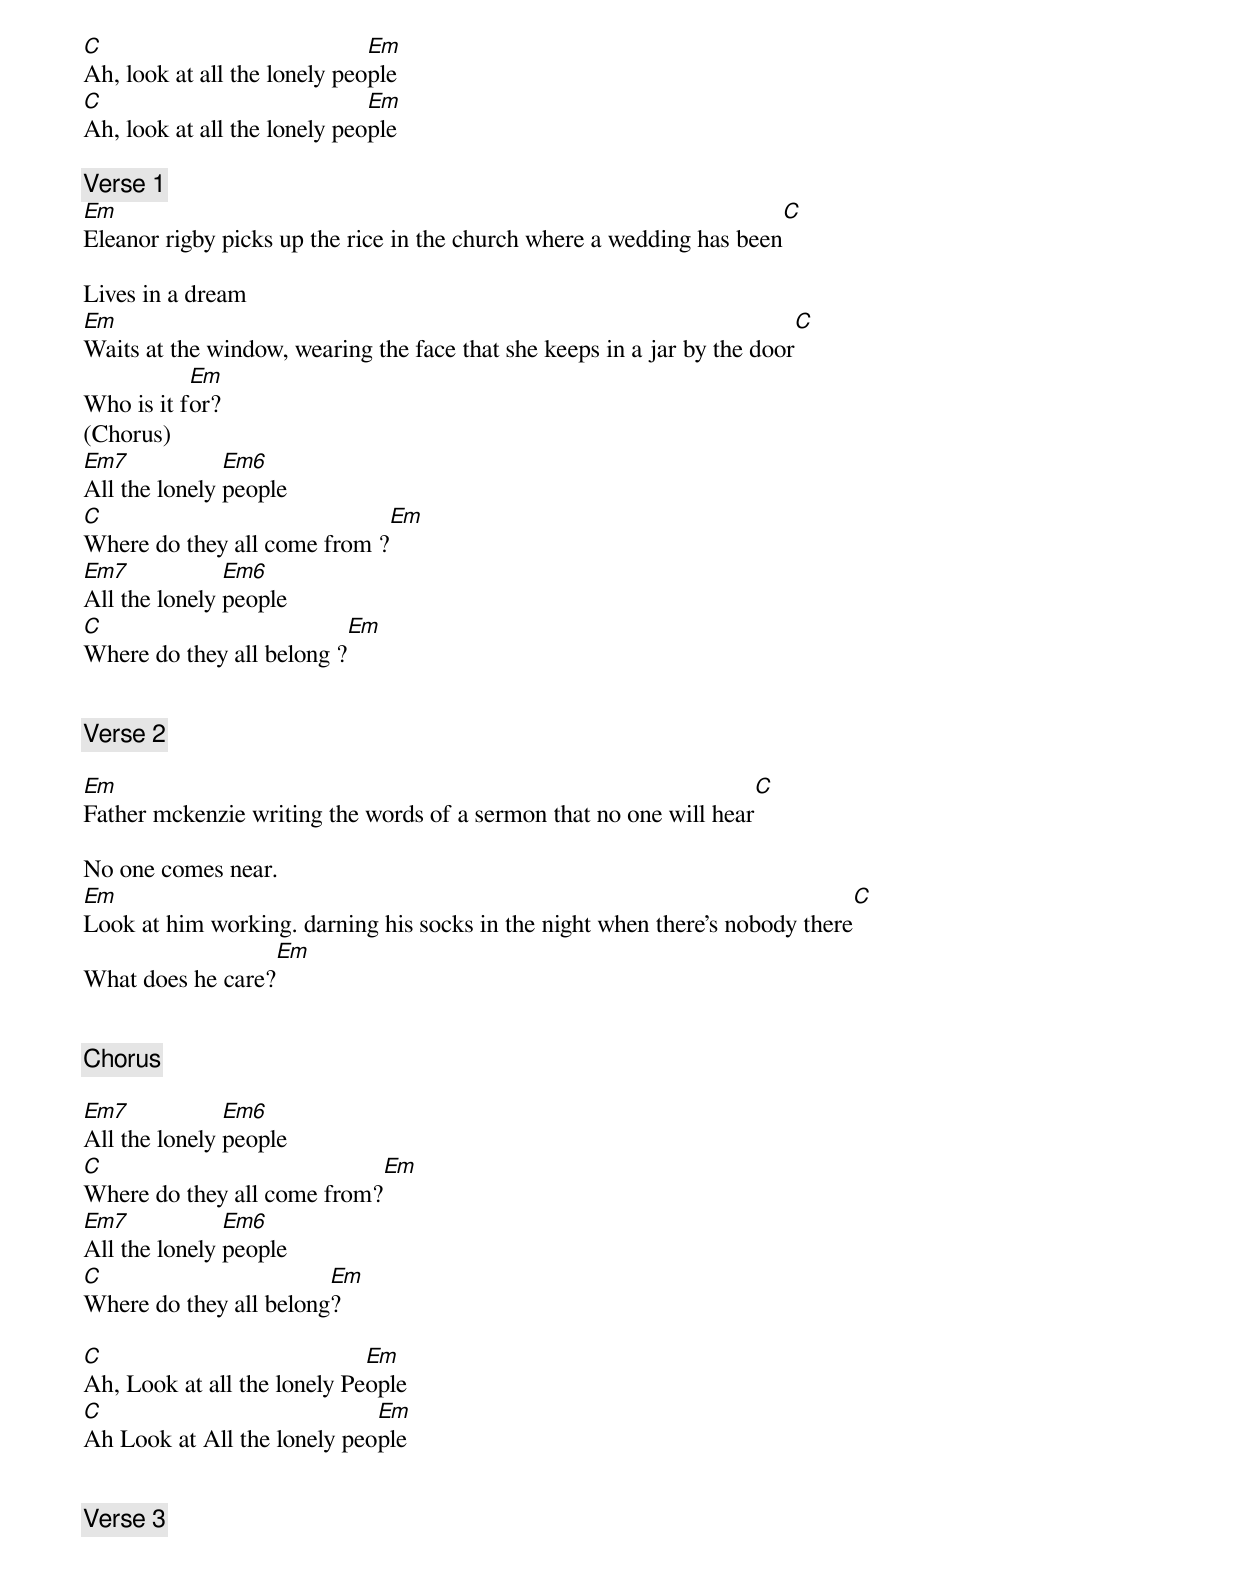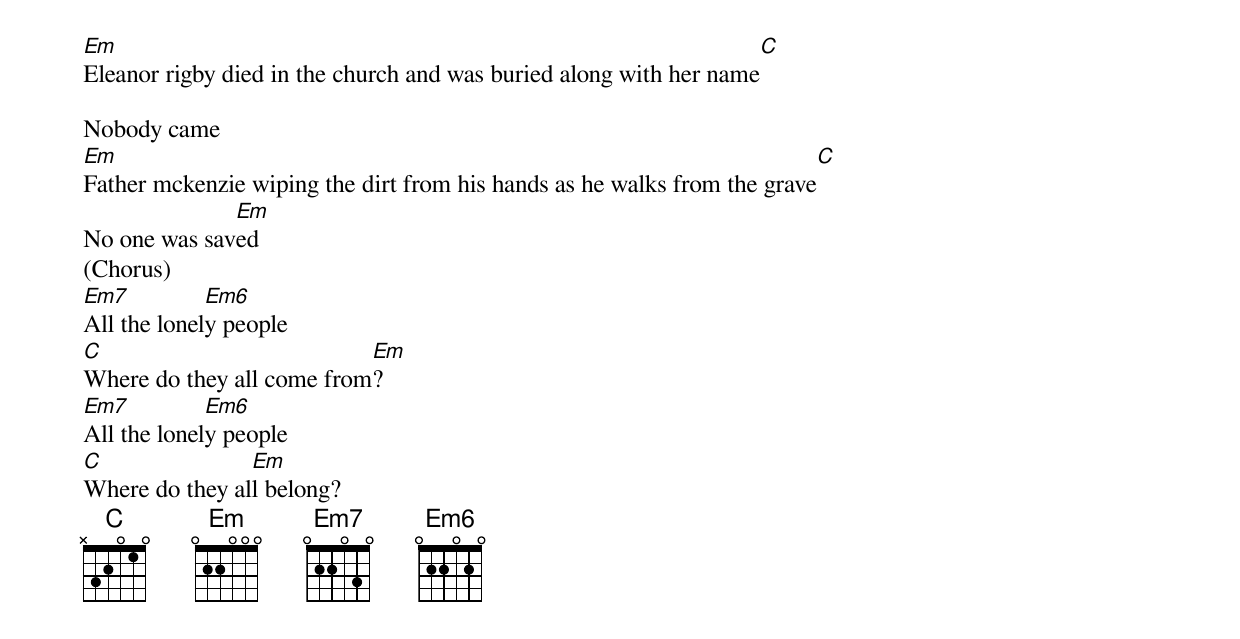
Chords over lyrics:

C                             Em
Ah, look at all the lonely people
C                             Em
Ah, look at all the lonely people

[Verse 1]
Em                                                                                 C
Eleanor rigby picks up the rice in the church where a wedding has been

Lives in a dream
Em                                                                                  C
Waits at the window, wearing the face that she keeps in a jar by the door
           Em
Who is it for?
(Chorus)
Em7            Em6
All the lonely people
C                               Em
Where do they all come from ?
Em7            Em6
All the lonely people
C                         Em
Where do they all belong ?


[Verse 2]

Em                                                                                C
Father mckenzie writing the words of a sermon that no one will hear

No one comes near.
Em                                                                                 C
Look at him working. darning his socks in the night when there's nobody there
                    Em
What does he care?


[Chorus]

Em7            Em6
All the lonely people
C                               Em
Where do they all come from?
Em7            Em6
All the lonely people
C                       Em
Where do they all belong?

C                            Em
Ah, Look at all the lonely People
C                            Em
Ah Look at All the lonely people


[Verse 3]

Em                                                                             C
Eleanor rigby died in the church and was buried along with her name

Nobody came
Em                                                                              C
Father mckenzie wiping the dirt from his hands as he walks from the grave
              Em
No one was saved
(Chorus)
Em7          Em6
All the lonely people
C                          Em
Where do they all come from?
Em7          Em6
All the lonely people
C               Em
Where do they all belong?
